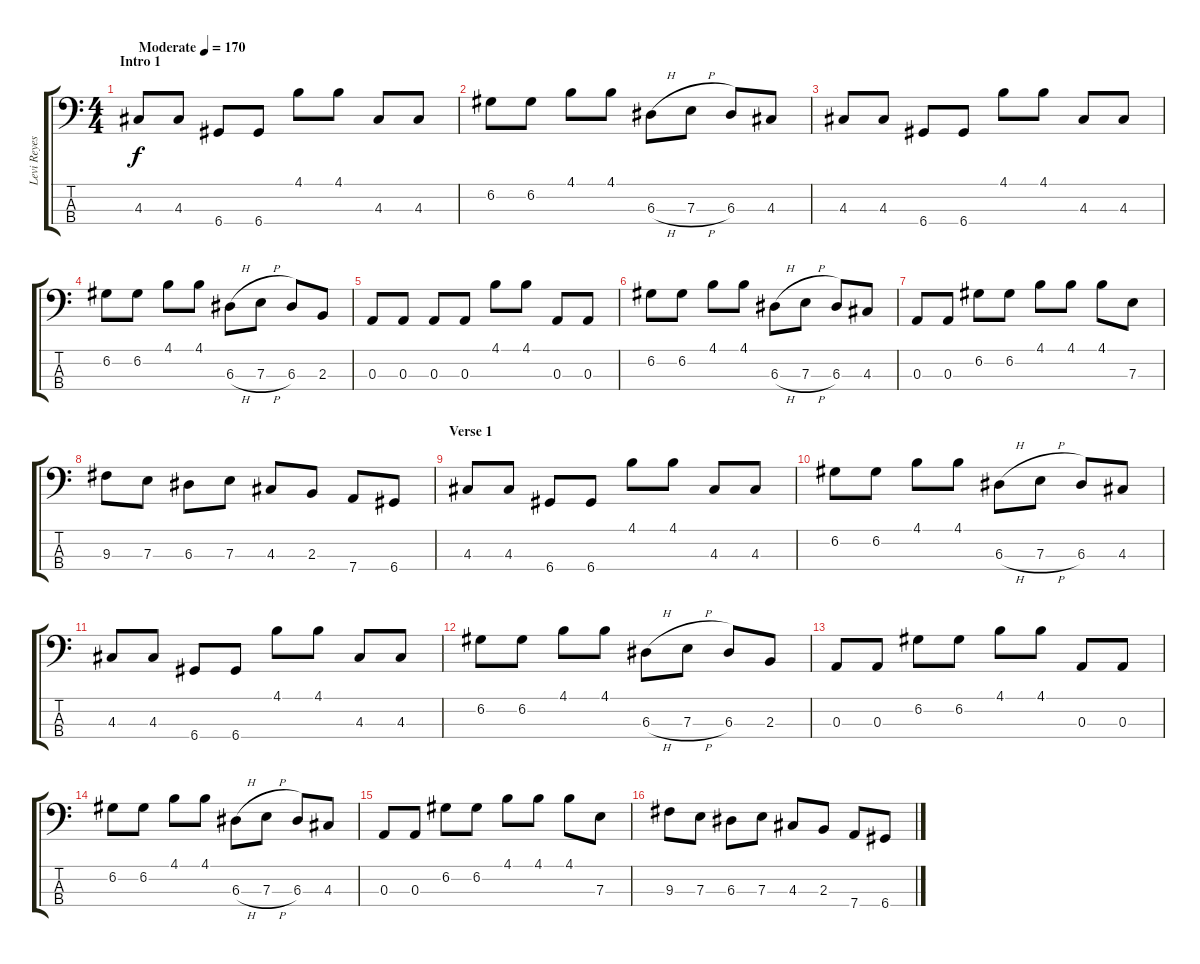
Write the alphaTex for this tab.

\track ("Levi Reyes" "Levi Reyes") {instrument electricbassfinger}
\staff {score tabs}
\tuning (G2 D2 A1 D1) {hide}
\ts (4 4)
\section ("" "Intro 1")
\tempo (170 "Moderate")
\clef f4
\ks c
4.3.8{dy f instrument electricbassfinger} 4.3.8 6.4.8 6.4.8 4.1.8 4.1.8 4.3.8 4.3.8 |
6.2.8 6.2.8 4.1.8 4.1.8 6.3{h}.8 7.3{h}.8 6.3.8 4.3.8 |
4.3.8 4.3.8 6.4.8 6.4.8 4.1.8 4.1.8 4.3.8 4.3.8 |
6.2.8 6.2.8 4.1.8 4.1.8 6.3{h}.8 7.3{h}.8 6.3.8 2.3.8 |
0.3.8 0.3.8 0.3.8 0.3.8 4.1.8 4.1.8 0.3.8 0.3.8 |
6.2.8 6.2.8 4.1.8 4.1.8 6.3{h}.8 7.3{h}.8 6.3.8 4.3.8 |
0.3.8 0.3.8 6.2.8 6.2.8 4.1.8 4.1.8 4.1.8 7.3.8 |
9.3.8 7.3.8 6.3.8 7.3.8 4.3.8 2.3.8 7.4.8 6.4.8 |
\section ("" "Verse 1")
4.3.8 4.3.8 6.4.8 6.4.8 4.1.8 4.1.8 4.3.8 4.3.8 |
6.2.8 6.2.8 4.1.8 4.1.8 6.3{h}.8 7.3{h}.8 6.3.8 4.3.8 |
4.3.8 4.3.8 6.4.8 6.4.8 4.1.8 4.1.8 4.3.8 4.3.8 |
6.2.8 6.2.8 4.1.8 4.1.8 6.3{h}.8 7.3{h}.8 6.3.8 2.3.8 |
0.3.8 0.3.8 6.2.8 6.2.8 4.1.8 4.1.8 0.3.8 0.3.8 |
6.2.8 6.2.8 4.1.8 4.1.8 6.3{h}.8 7.3{h}.8 6.3.8 4.3.8 |
0.3.8 0.3.8 6.2.8 6.2.8 4.1.8 4.1.8 4.1.8 7.3.8 |
9.3.8 7.3.8 6.3.8 7.3.8 4.3.8 2.3.8 7.4.8 6.4.8
